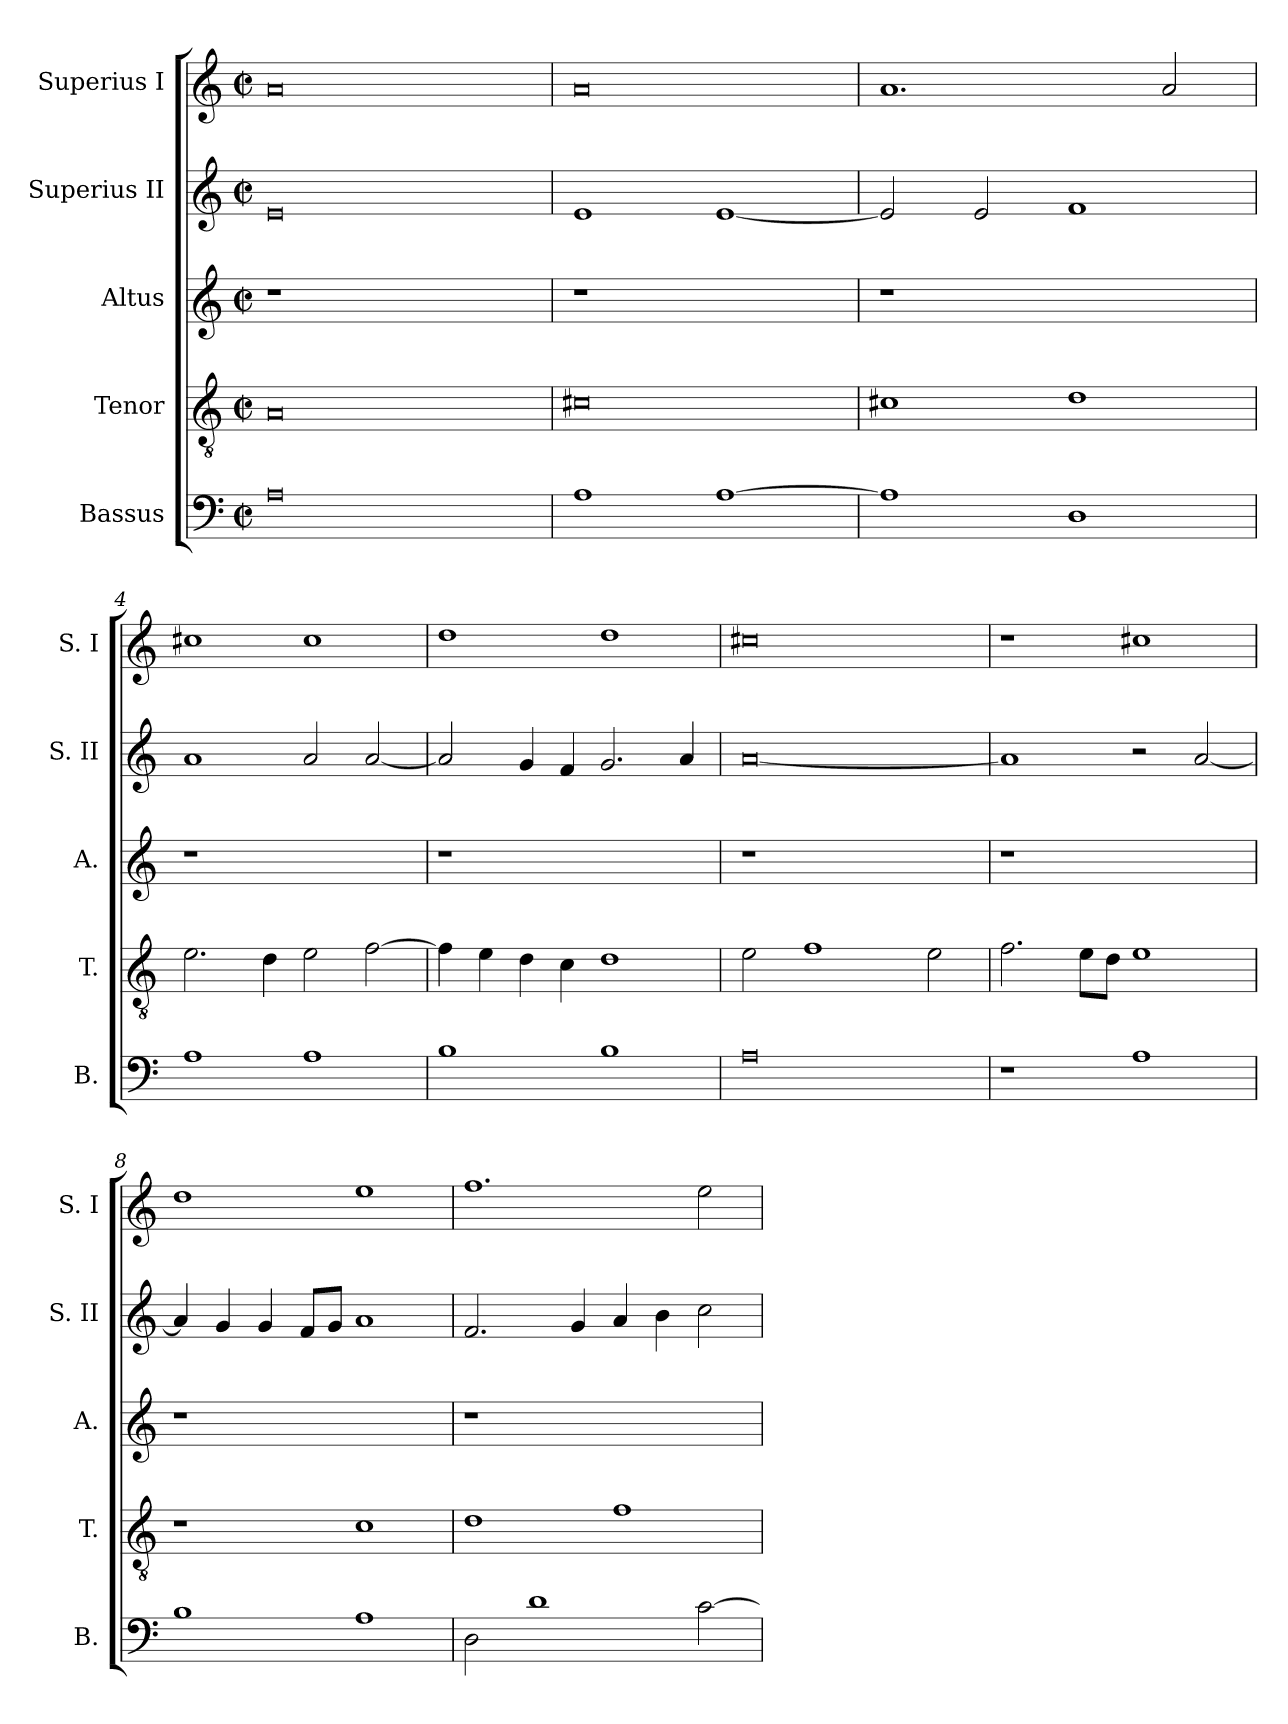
**kern	**kern	**kern	**kern	**kern
*part5	*part4	*part3	*part2	*part1
*staff5	*staff4	*staff3	*staff2	*staff1
*I"Bassus	*I"Tenor	*I"Altus	*I"Superius II	*I"Superius I
*I'B.	*I'T.	*I'A.	*I'S. II	*I'S. I
!!LO:PB:g=z
*clefF4	*clefGv2	*clefG2	*clefG2	*clefG2
*	*ITrd7c12	*	*	*
*k[]	*k[]	*k[]	*k[]	*k[]
*C:	*C:	*C:	*C:	*C:
*M2/2	*M2/2	*M2/2	*M2/2	*M2/2
*met(c|)	*met(c|)	*met(c|)	*met(c|)	*met(c|)
=1	=1	=1	=1	=1
!	!	!LO:N:vis=1	!	!
0Ai	0AAi	1r	0ei	0ai
.	.	1ryy	.	.
=2	=2	=2	=2	=2
!	!	!LO:N:vis=1	!	!
1Ai	0C#Xi	1r	1ei	0ai
[>1Ai	.	1ryy	[<1ei	.
=3	=3	=3	=3	=3
!	!	!LO:N:vis=1	!	!
1Ai]	1C#Xi	1r	2ei/]	1.ai
.	.	.	2ei/	.
1Di	1Di	1ryy	1fi	.
.	.	.	.	2ai/
=4	=4	=4	=4	=4
!	!	!LO:N:vis=1	!	!
1Ai	2.Ei\	1r	1ai	1cc#Xi
.	4Di\	.	.	.
1Ai	2Ei\	1ryy	2ai/	1cc#i
.	[>2Fi\	.	[<2ai/	.
=5	=5	=5	=5	=5
!	!	!LO:N:vis=1	!	!
1Bi	4Fi\]	1r	2ai/]	1ddi
.	4Ei\	.	.	.
.	4Di\	.	4gi/	.
.	4Ci\	.	4fi/	.
1Bi	1Di	1ryy	2.gi/	1ddi
.	.	.	4ai/	.
!!LO:LB:g=z
=6	=6	=6	=6	=6
!	!	!LO:N:vis=1	!	!
0Ai	2Ei\	1r	[<0ai	0cc#Xi
.	1Fi	.	.	.
.	.	1ryy	.	.
.	2Ei\	.	.	.
=7	=7	=7	=7	=7
!	!	!LO:N:vis=1	!	!
1r	2.Fi\	1r	1ai]	1r
.	8Ei\L	.	.	.
.	8Di\J	.	.	.
1Ai	1Ei	1ryy	2r	1cc#Xi
.	.	.	[<2ai/	.
=8	=8	=8	=8	=8
!	!	!LO:N:vis=1	!	!
1Bi	1r	1r	4ai/]	1ddi
.	.	.	4gi/	.
.	.	.	4gi/	.
.	.	.	8fi/L	.
.	.	.	8gi/J	.
1Ai	1Ci	1ryy	1ai	1eei
=9	=9	=9	=9	=9
!	!	!LO:N:vis=1	!	!
2Di\	1Di	1r	2.fi/	1.ffi
1di	.	.	.	.
.	.	.	4gi/	.
.	1Fi	1ryy	4ai/	.
.	.	.	4bi\	.
[>2ci\	.	.	2cci\	2eei\
=	=	=	=	=
*-	*-	*-	*-	*-
